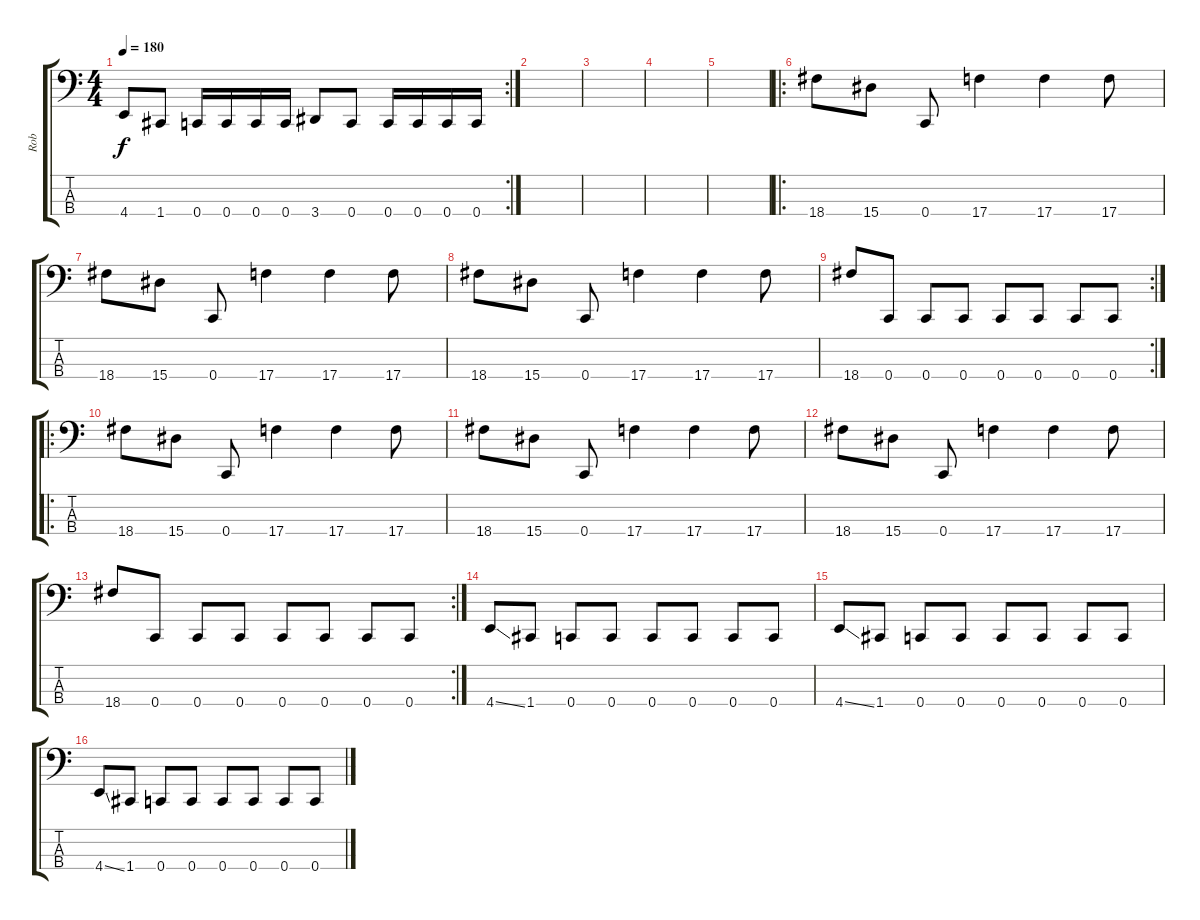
\track ("Rob" "Rob") {instrument electricbassfinger}
\staff {score tabs}
\tuning (Eb2 Bb1 F1 C1) {hide}
\rc 2
\ts (4 4)
\tempo 180
\clef f4
\ks c
4.4.8{dy f} 1.4.8 0.4.16 0.4.16 0.4.16 0.4.16 3.4.8 0.4.8 0.4.16 0.4.16 0.4.16 0.4.16 |
|
|
|
|
\ro
18.4.8 15.4.8 0.4.8 17.4.4 17.4.4 17.4.8 |
18.4.8 15.4.8 0.4.8 17.4.4 17.4.4 17.4.8 |
18.4.8 15.4.8 0.4.8 17.4.4 17.4.4 17.4.8 |
\rc 2
18.4.8 0.4.8 0.4.8 0.4.8 0.4.8 0.4.8 0.4.8 0.4.8 |
\ro
18.4.8 15.4.8 0.4.8 17.4.4 17.4.4 17.4.8 |
18.4.8 15.4.8 0.4.8 17.4.4 17.4.4 17.4.8 |
18.4.8 15.4.8 0.4.8 17.4.4 17.4.4 17.4.8 |
\rc 2
18.4.8 0.4.8 0.4.8 0.4.8 0.4.8 0.4.8 0.4.8 0.4.8 |
4.4{ss}.8 1.4.8 0.4.8 0.4.8 0.4.8 0.4.8 0.4.8 0.4.8 |
4.4{ss}.8 1.4.8 0.4.8 0.4.8 0.4.8 0.4.8 0.4.8 0.4.8 |
4.4{ss}.8 1.4.8 0.4.8 0.4.8 0.4.8 0.4.8 0.4.8 0.4.8
